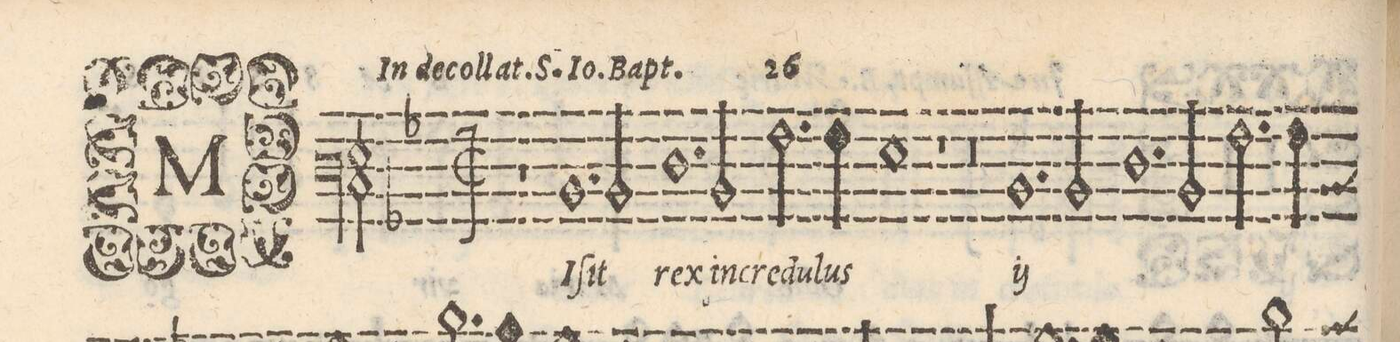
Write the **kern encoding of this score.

**kern	**text
*I"BASSVS	*
*clefF3	*
*k[b-]	*
*met(C|)	*
*M2/1	*
1r	.
1.D	MI-
=2-	=2-
2D/	-ſit
1.F	rex
=3-	=3-
2D/	in-
2.A\	-cre-
4A\	-du-
=4-	=4-
1G	-lus
1r	.
=5-	=5-
0r	.
*	*ij
=6-	=6-
1.D	MI-
2D/	-ſit
=7-	=7-
1.F	rex
2D/	in-
=8-	=8-
2.A\	-cre-
4A\	-du-
*custos:D	*
*-	*-
